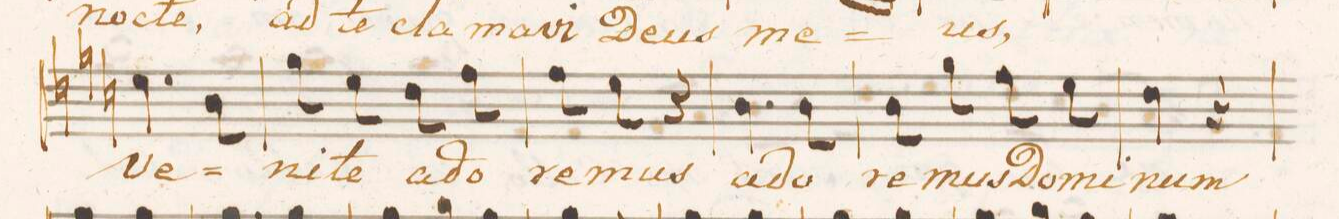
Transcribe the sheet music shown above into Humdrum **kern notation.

**kern	**text
*I"Soprano.	*
*clefC1	*
*k[b-e-a-]	*
*M2/4	*
*k[]	*
4.cc\	Ve-
8g\	.
=39	=39
8ee\	-ni-
8cc\	-te
8b\	a-
8dd\	-do-
=40	=40
8dd\	-re-
8cc\	-mus
4r	.
=41	=41
4.g\	a-
8g\	-do-
=42	=42
8g\	-re-
8ee\	-mus
8dd\	Do-
8cc\	-mi-
=43	=43
4b\	-num
4r	.
=44	=44
*-	*-
